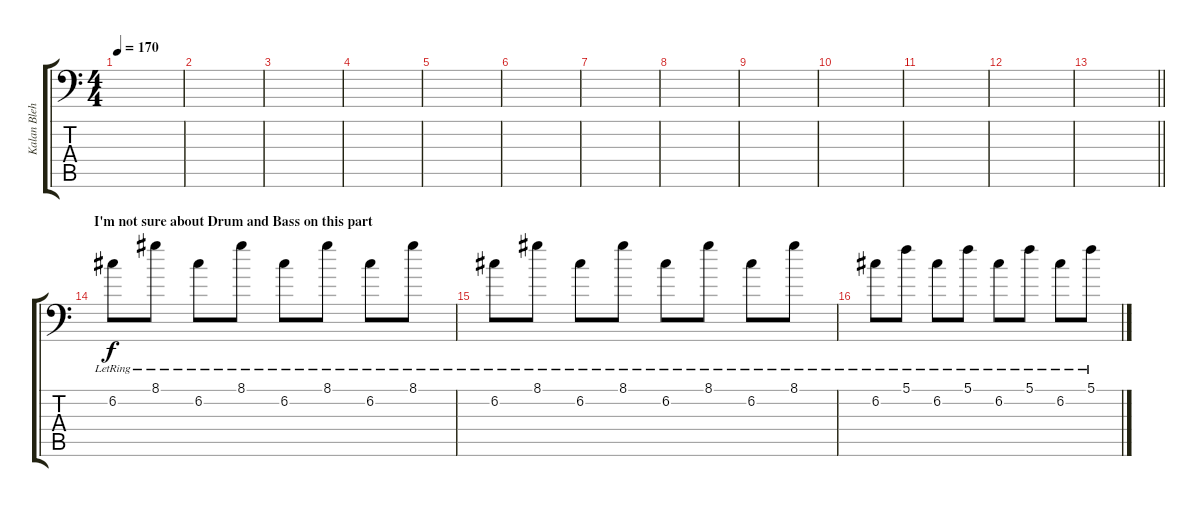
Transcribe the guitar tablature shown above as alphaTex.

\track ("Kalan Blehm - Lead" "Kalan Bleh") {instrument distortionguitar}
\staff {score tabs}
\tuning (C4 G3 Eb3 Bb2 F2 Bb1) {hide}
\ts (4 4)
\tempo 170
\clef f4
\ks c
|
|
|
|
|
|
|
|
|
|
|
|
\barLineRight lightlight
|
\section ("" "I'm not sure about Drum and Bass on this part")
6.2{lr}.8{instrument electricguitarjazz} 8.1{lr}.8 6.2{lr}.8 8.1{lr}.8 6.2{lr}.8 8.1{lr}.8 6.2{lr}.8 8.1{lr}.8 |
6.2{lr}.8 8.1{lr}.8 6.2{lr}.8 8.1{lr}.8 6.2{lr}.8 8.1{lr}.8 6.2{lr}.8 8.1{lr}.8 |
6.2{lr}.8 5.1{lr}.8 6.2{lr}.8 5.1{lr}.8 6.2{lr}.8 5.1{lr}.8 6.2{lr}.8 5.1{lr}.8
